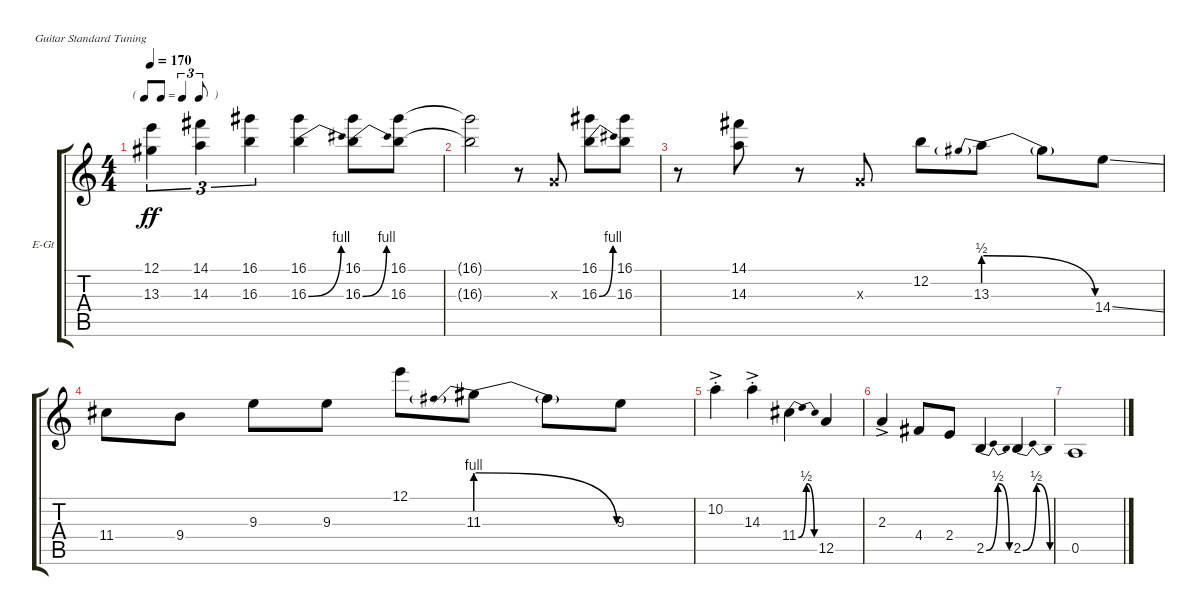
\defaultSystemsLayout 4
\bracketExtendMode groupsimilarinstruments
\firstSystemTrackNameOrientation horizontal
\otherSystemsTrackNameOrientation horizontal
\track ("Electric Guitar" "E-Gt") {instrument electricguitarclean}
\staff {score tabs}
\tuning (E4 B3 G3 D3 A2 E2)
\ts (4 4)
\tf triplet8th
\tempo 170
\clef g2
\ks c
(12.1 13.3).4{tu (3 2) dy ff} (14.1 14.3).4{tu (3 2)} (16.1 16.3).4{tu (3 2)} (16.1 16.3{be (bend 0 0 15 4)}).4 (16.1 16.3{be (bend 0 0 15 4)}).8 (16.3 16.1).8 |
(16.1{t} 16.3{t}).2 r.8 0.3{x}.8 (16.1 16.3{be (bend 0 0 15 4)}).8 (16.3 16.1).8 |
r.8 (14.3 14.1).8 r.8 0.3{x}.8 12.2.8 13.3{be (prebendrelease 0 2 15 0)}.8 13.3{t}.8 14.4{ss}.8 |
11.4.8 9.4.8 9.3.8 9.3.8 12.1.8 11.3{be (prebendrelease 0 4 15 0)}.8 11.3{t}.8 9.3.8 |
10.2{ac st}.4 14.3{ac st}.4 11.4{be (bendrelease 0 0 9.6 2 20.4 2 30 0)}.4 12.5.4 |
2.3{ac}.4 4.4.8 2.4.8 2.5{be (bendrelease 0 0 10.799999999999999 2 20.4 2 30 0)}.4 2.5{be (bendrelease 0 0 10.799999999999999 2 20.4 2 30 0)}.4 |
0.5.1
